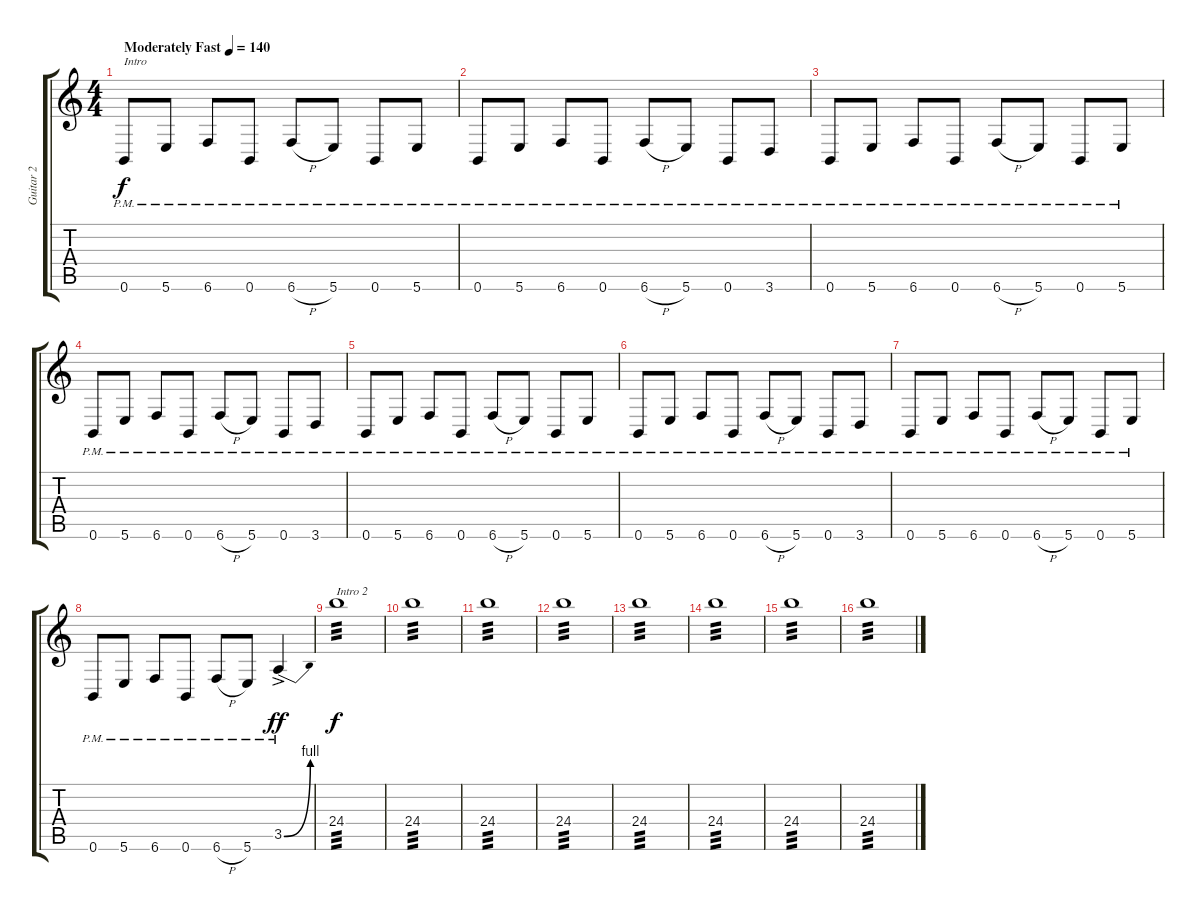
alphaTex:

\track ("Guitar 2" "Guitar 2") {instrument distortionguitar}
\staff {score tabs}
\tuning (Db4 Ab3 E3 B2 Gb2 B1) {hide}
\ts (4 4)
\tempo (140 "Moderately Fast")
\clef g2
\ks c
0.6{pm}.8{txt "Intro" dy f instrument distortionguitar} 5.6{pm}.8 6.6{pm}.8 0.6{pm}.8 6.6{h pm}.8 5.6{pm}.8 0.6{pm}.8 5.6{pm}.8 |
0.6{pm}.8 5.6{pm}.8 6.6{pm}.8 0.6{pm}.8 6.6{h pm}.8 5.6{pm}.8 0.6{pm}.8 3.6{pm}.8 |
0.6{pm}.8 5.6{pm}.8 6.6{pm}.8 0.6{pm}.8 6.6{h pm}.8 5.6{pm}.8 0.6{pm}.8 5.6{pm}.8 |
0.6{pm}.8 5.6{pm}.8 6.6{pm}.8 0.6{pm}.8 6.6{h pm}.8 5.6{pm}.8 0.6{pm}.8 3.6{pm}.8 |
0.6{pm}.8 5.6{pm}.8 6.6{pm}.8 0.6{pm}.8 6.6{h pm}.8 5.6{pm}.8 0.6{pm}.8 5.6{pm}.8 |
0.6{pm}.8 5.6{pm}.8 6.6{pm}.8 0.6{pm}.8 6.6{h pm}.8 5.6{pm}.8 0.6{pm}.8 3.6{pm}.8 |
0.6{pm}.8 5.6{pm}.8 6.6{pm}.8 0.6{pm}.8 6.6{h pm}.8 5.6{pm}.8 0.6{pm}.8 5.6{pm}.8 |
0.6{pm}.8 5.6{pm}.8 6.6{pm}.8 0.6{pm}.8 6.6{h pm}.8 5.6{pm}.8 3.5{be (bend 0 0 60 4) ac pm}.4{dy ff} |
24.4.1{txt "Intro 2" tp 3 dy f} |
24.4.1{tp 3} |
24.4.1{tp 3} |
24.4.1{tp 3} |
24.4.1{tp 3} |
24.4.1{tp 3} |
24.4.1{tp 3} |
24.4.1{tp 3}
